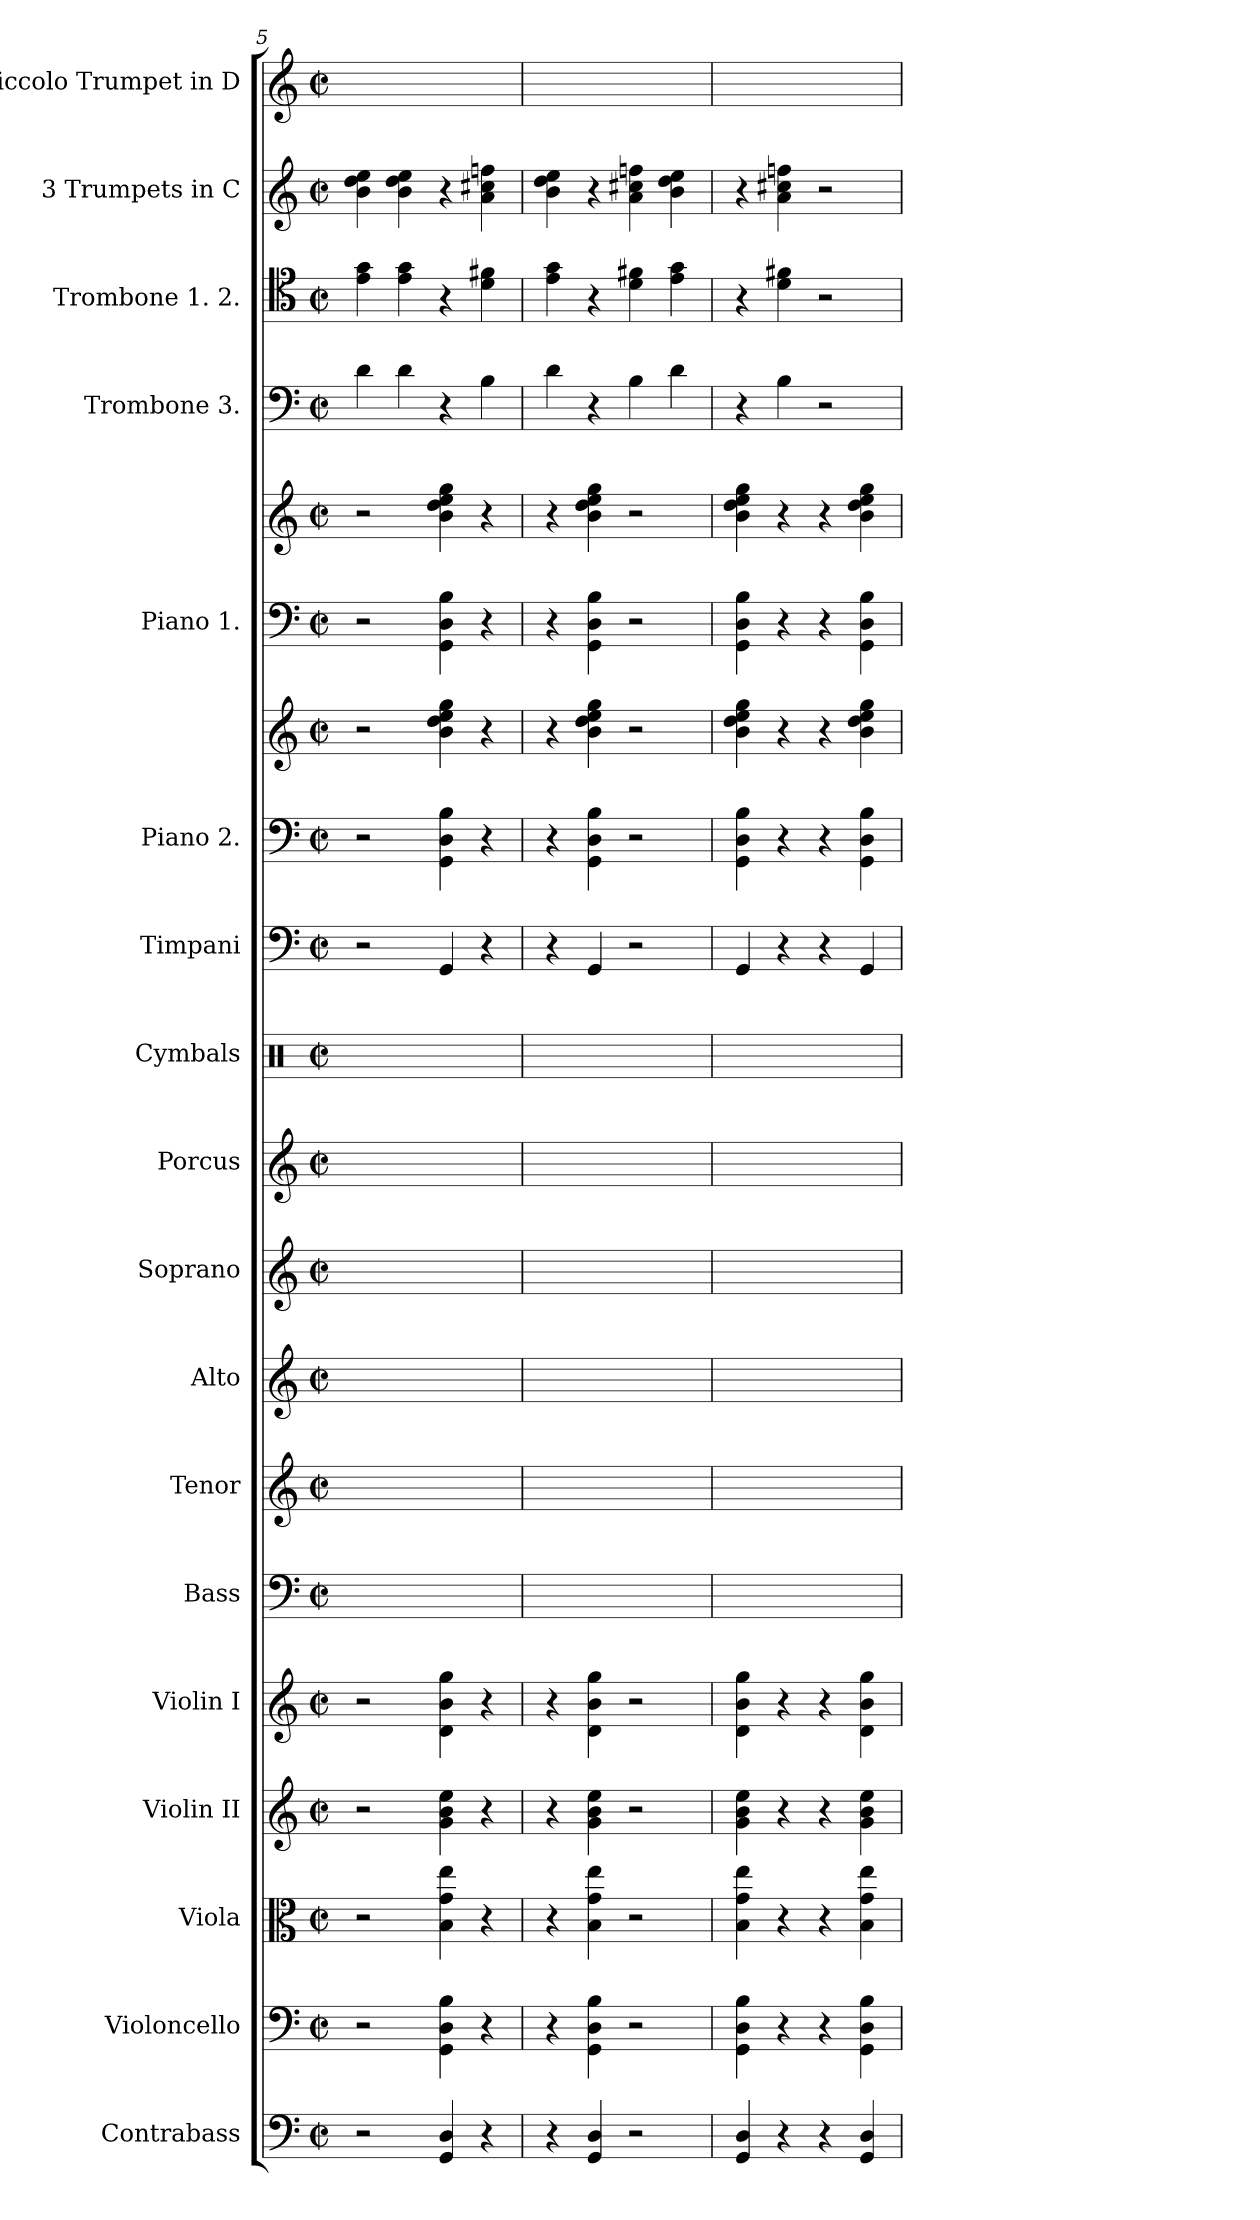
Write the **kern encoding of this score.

**kern	**kern	**kern	**kern	**kern	**kern	**kern	**kern	**kern	**kern	**kern	**kern	**kern	**kern	**kern	**kern	**kern	**kern	**kern	**kern
*part18	*part17	*part16	*part15	*part14	*part13	*part12	*part11	*part10	*part9	*part8	*part7	*part6	*part6	*part5	*part5	*part4	*part3	*part2	*part1
*staff20	*staff19	*staff18	*staff17	*staff16	*staff15	*staff14	*staff13	*staff12	*staff11	*staff10	*staff9	*staff8	*staff7	*staff6	*staff5	*staff4	*staff3	*staff2	*staff1
*I"Contrabass	*I"Violoncello	*I"Viola	*I"Violin II	*I"Violin I	*I"Bass	*I"Tenor	*I"Alto	*I"Soprano	*I"Porcus	*I"Cymbals	*I"Timpani	*I"Piano 2.	*	*I"Piano 1.	*	*I"Trombone 3.	*I"Trombone 1. 2.	*I"3 Trumpets in C	*I"Piccolo Trumpet in D
*I'Cb.	*I'Vc.	*I'Vla.	*I'Vln. II	*I'Vln. I	*I'B.	*I'T.	*I'A.	*I'S.	*	*I'Cym.	*I'Timp.	*I'Pno.	*	*I'Pno.	*	*I'Tbn.	*I'Tbn.	*I'Tpt.	*I'Picc. Tpt.
*clefF4	*clefF4	*clefC3	*clefG2	*clefG2	*clefF4	*clefG2	*clefG2	*clefG2	*clefG2	*clefX	*clefF4	*clefF4	*clefG2	*clefF4	*clefG2	*clefF4	*clefC4	*clefG2	*clefG2
*ITrd7c12	*	*	*	*	*	*ITrd7c12	*	*	*ITrd7c12	*	*	*	*	*	*	*	*	*	*
*k[]	*k[]	*k[]	*k[]	*k[]	*k[]	*k[]	*k[]	*k[]	*k[]	*k[]	*k[]	*k[]	*k[]	*k[]	*k[]	*k[]	*k[]	*k[]	*k[]
*M2/2	*M2/2	*M2/2	*M2/2	*M2/2	*M2/2	*M2/2	*M2/2	*M2/2	*M2/2	*M2/2	*M2/2	*M2/2	*M2/2	*M2/2	*M2/2	*M2/2	*M2/2	*M2/2	*M2/2
*met(c|)	*met(c|)	*met(c|)	*met(c|)	*met(c|)	*met(c|)	*met(c|)	*met(c|)	*met(c|)	*met(c|)	*met(c|)	*met(c|)	*met(c|)	*met(c|)	*met(c|)	*met(c|)	*met(c|)	*met(c|)	*met(c|)	*met(c|)
=5	=5	=5	=5	=5	=5	=5	=5	=5	=5	=5	=5	=5	=5	=5	=5	=5	=5	=5	=5
2r	2r	2r	2r	2r	2ryy	2ryy	1ryy	1ryy	1ryy	1ryy	2r	2r	2r	2r	2r	4d	4e 4g	4b 4dd 4ee	1ryy
.	.	.	.	.	.	.	.	.	.	.	.	.	.	.	.	4d	4e 4g	4b 4dd 4ee	.
4GGG 4DD	4GG 4D 4B	4B 4g 4ee	4g 4b 4ee	4d 4b 4gg	4ryy	4ryy	.	.	.	.	4GG	4GG 4D 4B	4b 4dd 4ee 4gg	4GG 4D 4B	4b 4dd 4ee 4gg	4r	4r	4r	.
4r	4r	4r	4r	4r	4ryy	4ryy	.	.	.	.	4r	4r	4r	4r	4r	4B	4d 4f#X	4a 4cc#X 4ffn	.
=6	=6	=6	=6	=6	=6	=6	=6	=6	=6	=6	=6	=6	=6	=6	=6	=6	=6	=6	=6
4r	4r	4r	4r	4r	2ryy	2ryy	4ryy	4ryy	4ryy	4ryy	4r	4r	4r	4r	4r	4d	4e 4g	4b 4dd 4ee	4ryy
4GGG 4DD	4GG 4D 4B	4B 4g 4ee	4g 4b 4ee	4d 4b 4gg	.	.	4ryy	4ryy	4ryy	4ryy	4GG	4GG 4D 4B	4b 4dd 4ee 4gg	4GG 4D 4B	4b 4dd 4ee 4gg	4r	4r	4r	4ryy
2r	2r	2r	2r	2r	4ryy	4ryy	4ryy	4ryy	4ryy	4ryy	2r	2r	2r	2r	2r	4B	4d 4f#X	4a 4cc#X 4ffn	4ryy
.	.	.	.	.	4ryy	4ryy	4ryy	4ryy	4ryy	4ryy	.	.	.	.	.	4d	4e 4g	4b 4dd 4ee	4ryy
=7	=7	=7	=7	=7	=7	=7	=7	=7	=7	=7	=7	=7	=7	=7	=7	=7	=7	=7	=7
4GGG 4DD	4GG 4D 4B	4B 4g 4ee	4g 4b 4ee	4d 4b 4gg	2ryy	2ryy	4ryy	4ryy	4ryy	4ryy	4GG	4GG 4D 4B	4b 4dd 4ee 4gg	4GG 4D 4B	4b 4dd 4ee 4gg	4r	4r	4r	4ryy
4r	4r	4r	4r	4r	.	.	4ryy	4ryy	4ryy	4ryy	4r	4r	4r	4r	4r	4B	4d 4f#X	4a 4cc#X 4ffn	4ryy
4r	4r	4r	4r	4r	4ryy	4ryy	4ryy	4ryy	2ryy	4ryy	4r	4r	4r	4r	4r	2r	2r	2r	2ryy
4GGG 4DD	4GG 4D 4B	4B 4g 4ee	4g 4b 4ee	4d 4b 4gg	4ryy	4ryy	4ryy	4ryy	.	4ryy	4GG	4GG 4D 4B	4b 4dd 4ee 4gg	4GG 4D 4B	4b 4dd 4ee 4gg	.	.	.	.
=	=	=	=	=	=	=	=	=	=	=	=	=	=	=	=	=	=	=	=
*-	*-	*-	*-	*-	*-	*-	*-	*-	*-	*-	*-	*-	*-	*-	*-	*-	*-	*-	*-
